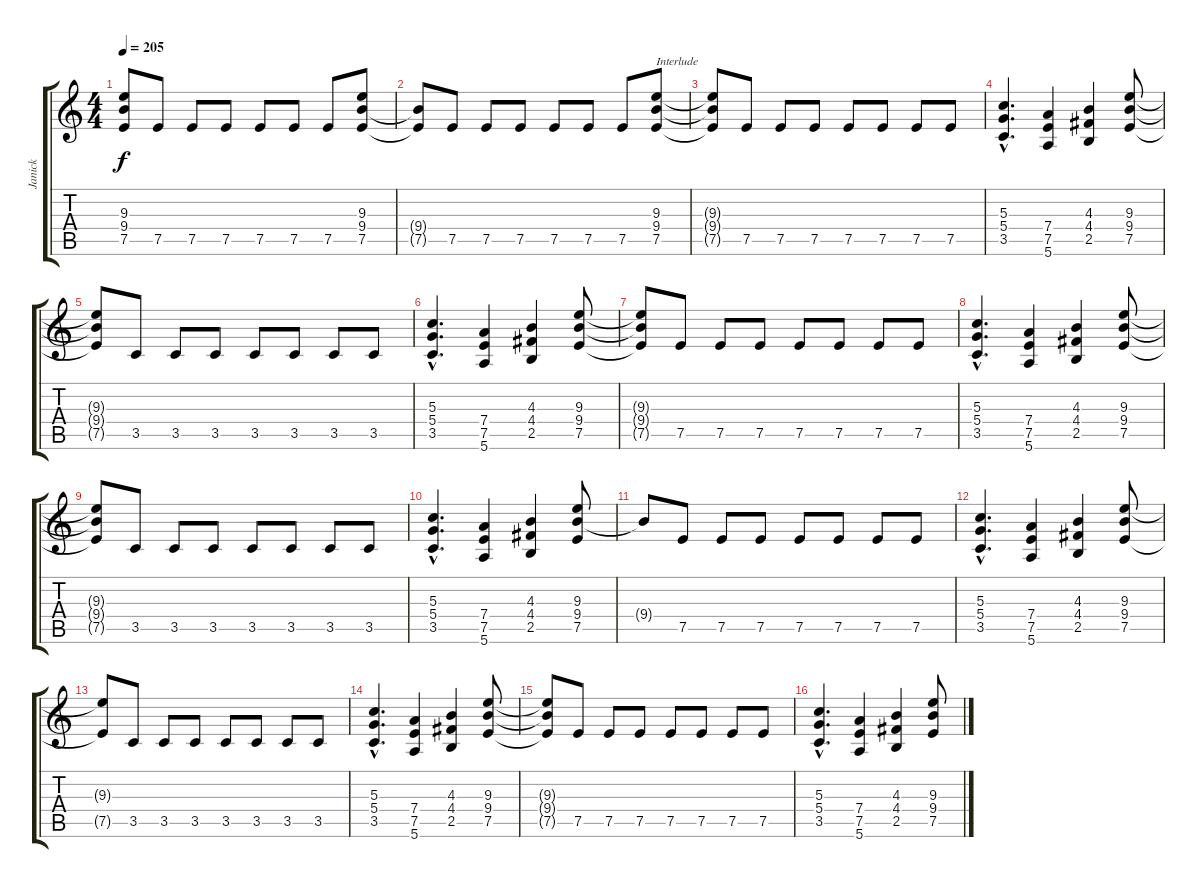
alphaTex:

\track ("Janick" "Janick") {instrument distortionguitar}
\staff {score tabs}
\tuning (E4 B3 G3 D3 A2 E2) {hide}
\ts (4 4)
\tempo 205
\clef g2
\ks c
(9.3{t} 9.4{t} 7.5{t}).8{dy f} 7.5.8 7.5.8 7.5.8 7.5.8 7.5.8 7.5.8 (9.3 9.4 7.5).8 |
(9.4{t} 7.5{t}).8 7.5.8 7.5.8 7.5.8 7.5.8 7.5.8 7.5.8 (9.3 9.4 7.5).8{txt "Interlude" volume 10} |
(9.3{t} 9.4{t} 7.5{t}).8 7.5.8 7.5.8 7.5.8 7.5.8 7.5.8 7.5.8 7.5.8 |
(5.3{hac} 5.4{hac} 3.5{hac}).4{d} (7.4 7.5 5.6).4 (4.3 4.4 2.5).4 (9.3 9.4 7.5).8 |
(9.3{t} 9.4{t} 7.5{t}).8 3.5.8 3.5.8 3.5.8 3.5.8 3.5.8 3.5.8 3.5.8 |
(5.3{hac} 5.4{hac} 3.5{hac}).4{d} (7.4 7.5 5.6).4 (4.3 4.4 2.5).4 (9.3 9.4 7.5).8 |
(9.3{t} 9.4{t} 7.5{t}).8 7.5.8 7.5.8 7.5.8 7.5.8 7.5.8 7.5.8 7.5.8 |
(5.3{hac} 5.4{hac} 3.5{hac}).4{d} (7.4 7.5 5.6).4 (4.3 4.4 2.5).4 (9.3 9.4 7.5).8 |
(9.3{t} 9.4{t} 7.5{t}).8 3.5.8 3.5.8 3.5.8 3.5.8 3.5.8 3.5.8 3.5.8 |
(5.3{hac} 5.4{hac} 3.5{hac}).4{d} (7.4 7.5 5.6).4 (4.3 4.4 2.5).4 (9.3 9.4 7.5).8 |
9.4{t}.8 7.5.8 7.5.8 7.5.8 7.5.8 7.5.8 7.5.8 7.5.8 |
(5.3{hac} 5.4{hac} 3.5{hac}).4{d} (7.4 7.5 5.6).4 (4.3 4.4 2.5).4 (9.3 9.4 7.5).8 |
(9.3{t} 7.5{t}).8 3.5.8 3.5.8 3.5.8 3.5.8 3.5.8 3.5.8 3.5.8 |
(5.3{hac} 5.4{hac} 3.5{hac}).4{d} (7.4 7.5 5.6).4 (4.3 4.4 2.5).4 (9.3 9.4 7.5).8 |
(9.3{t} 9.4{t} 7.5{t}).8 7.5.8 7.5.8 7.5.8 7.5.8 7.5.8 7.5.8 7.5.8 |
(5.3{hac} 5.4{hac} 3.5{hac}).4{d} (7.4 7.5 5.6).4 (4.3 4.4 2.5).4 (9.3 9.4 7.5).8
